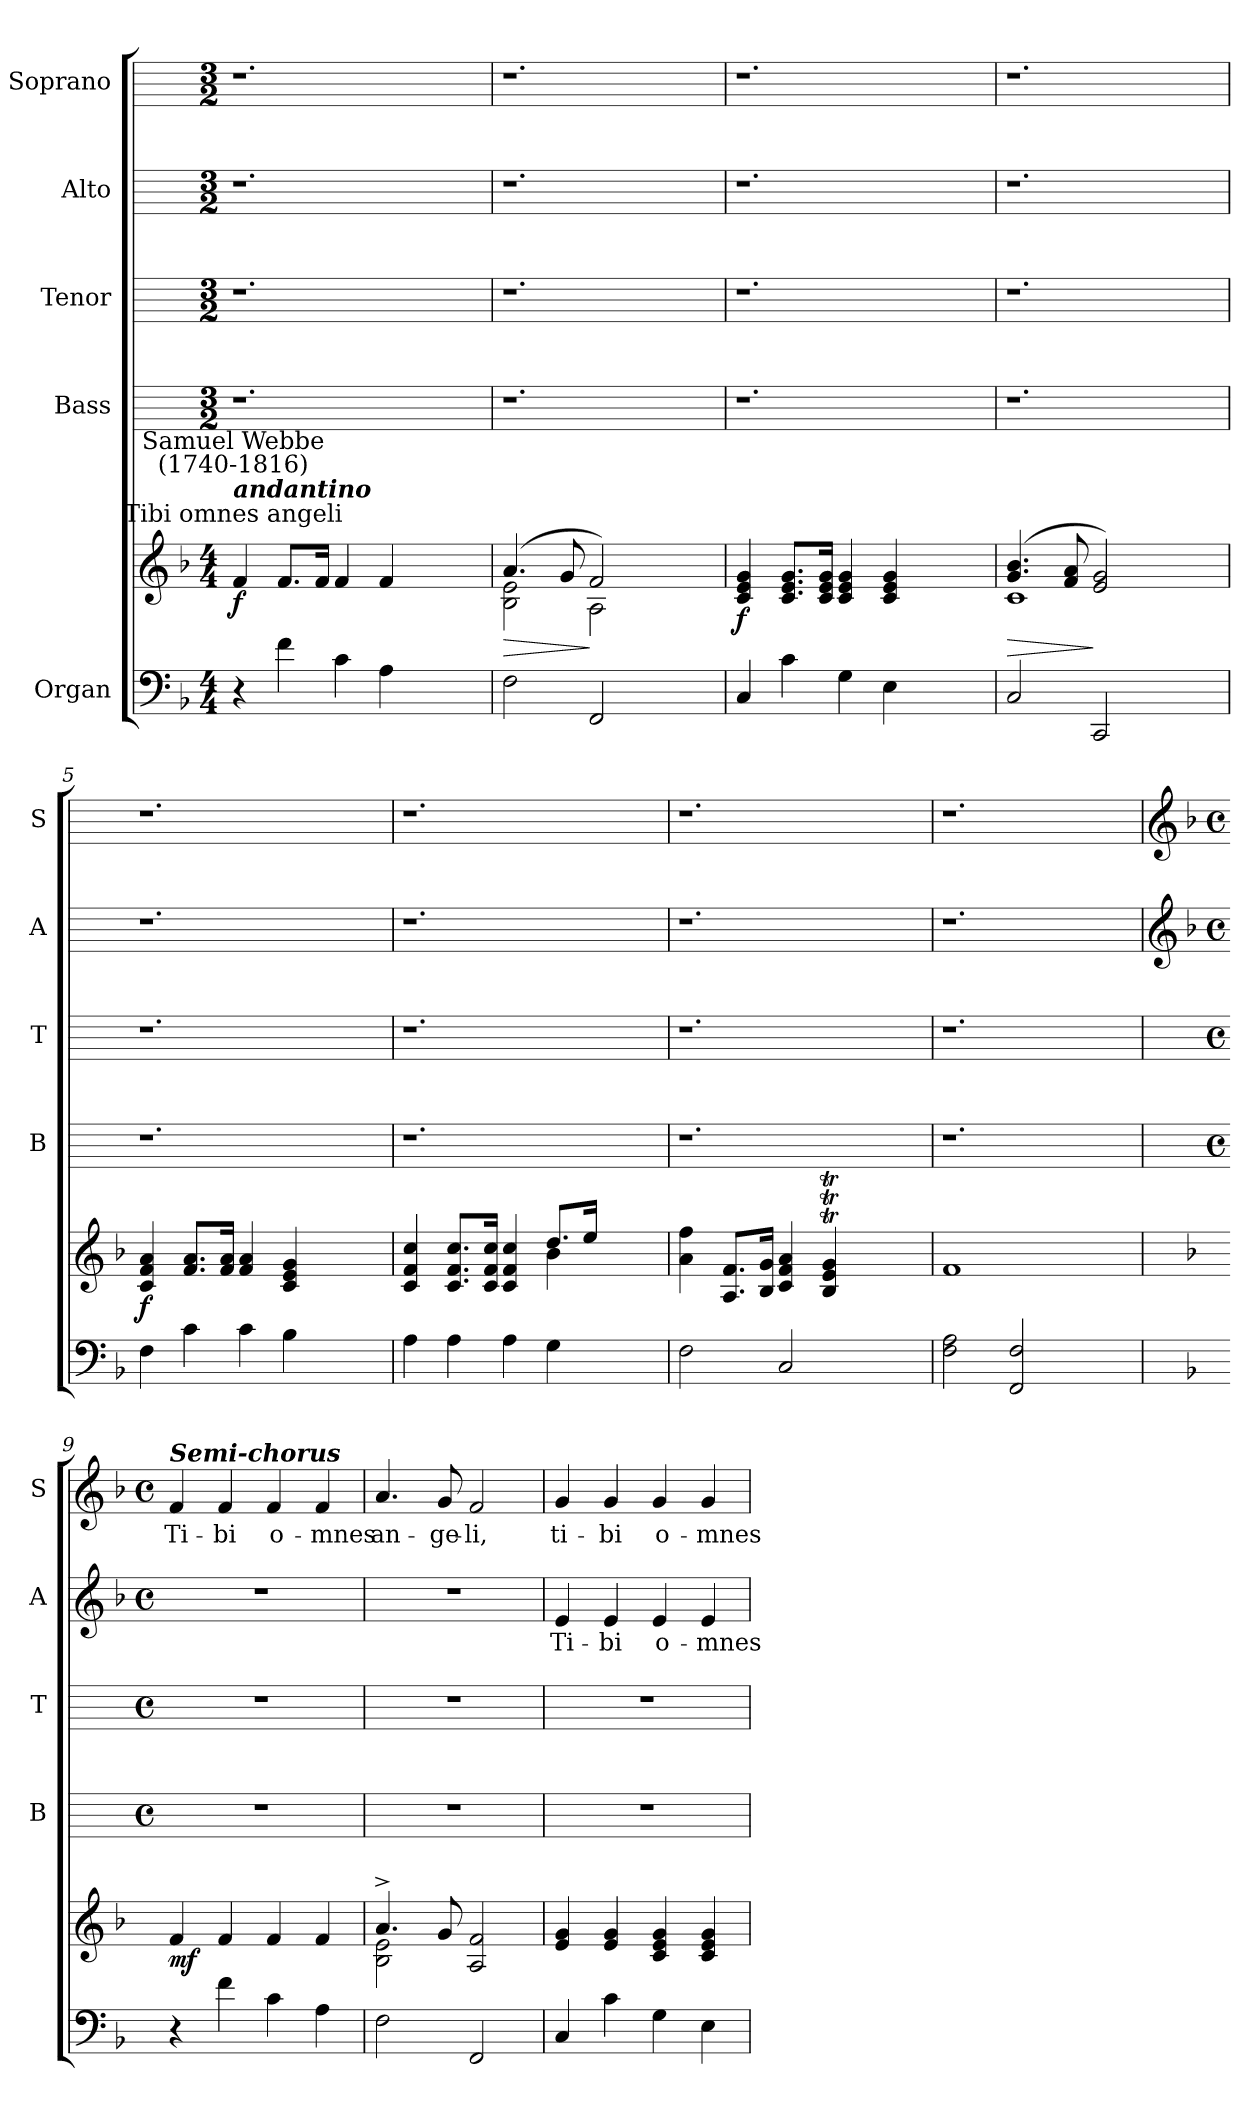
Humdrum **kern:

**kern	**kern	**dynam	**kern	**kern	**kern	**text	**kern	**text
*part5	*part5	*part5	*part4	*part3	*part2	*part2	*part1	*part1
*staff6	*staff5	*staff5/6	*staff4	*staff3	*staff2	*staff2	*staff1	*staff1
*I"Organ	*	*	*I"Bass	*I"Tenor	*I"Alto	*	*I"Soprano	*
*	*	*	*I'B	*I'T	*I'A	*	*I'S	*
*clefF4	*clefG2	*	*	*	*	*	*	*
*k[b-]	*k[b-]	*	*	*	*	*	*	*
*F:	*F:	*	*	*	*	*	*	*
*M4/4	*M4/4	*	*M3/2	*M3/2	*M3/2	*	*M3/2	*
=1	=1	=1	=1	=1	=1	=1	=1	=1
*	*^	*	*	*	*	*	*	*
!	!LO:TX:a:cj:t=Tibi omnes angeli	!	!	!	!	!	!	!	!
!	!LO:TX:a:Bi:t=andantino	!	!	!	!	!	!	!	!
!	!LO:TX:a:cj:t=Samuel Webbe\n(1740-1816)	!	!	!	!	!	!	!	!
!	!	!	!LO:DY:b	!	!	!	!	!	!
4r	4f/	1ryy	f	1.r	1.r	1.r	.	1.r	.
4f	8.f/L	.	.	.	.	.	.	.	.
.	16f/J	.	.	.	.	.	.	.	.
4c	4f/	.	.	.	.	.	.	.	.
4A	4f/	.	.	.	.	.	.	.	.
2ryy	2ryy	2ryy	.	.	.	.	.	.	.
=2	=2	=2	=2	=2	=2	=2	=2	=2	=2
!	!	!	!LO:HP:b	!	!	!	!	!	!
2F	(>4.a/	2B-\ 2e\	>	1.r	1.r	1.r	.	1.r	.
.	8g/	.	.	.	.	.	.	.	.
2FF	2f/)	2A\	]	.	.	.	.	.	.
2ryy	2ryy	2ryy	.	.	.	.	.	.	.
=3	=3	=3	=3	=3	=3	=3	=3	=3	=3
!	!	!	!LO:DY:b	!	!	!	!	!	!
4C	4c/ 4e/ 4g/	1ryy	f	1.r	1.r	1.r	.	1.r	.
4c	8.c/ 8.e/ 8.g/L	.	.	.	.	.	.	.	.
.	16c/ 16e/ 16g/J	.	.	.	.	.	.	.	.
4G	4c/ 4e/ 4g/	.	.	.	.	.	.	.	.
4E	4c/ 4e/ 4g/	.	.	.	.	.	.	.	.
2ryy	2ryy	2ryy	.	.	.	.	.	.	.
=4	=4	=4	=4	=4	=4	=4	=4	=4	=4
!	!	!	!LO:HP:b	!	!	!	!	!	!
2C	(>4.g/ 4.b-/	1c\	>	1.r	1.r	1.r	.	1.r	.
.	8f/ 8a/	.	.	.	.	.	.	.	.
2CC	2e/ 2g/)	.	]	.	.	.	.	.	.
2ryy	2ryy	2ryy	.	.	.	.	.	.	.
=5	=5	=5	=5	=5	=5	=5	=5	=5	=5
!	!	!	!LO:DY:b	!	!	!	!	!	!
4F	4c/ 4f/ 4a/	1ryy	f	1.r	1.r	1.r	.	1.r	.
4c	8.f/ 8.a/L	.	.	.	.	.	.	.	.
.	16f/ 16a/J	.	.	.	.	.	.	.	.
4c	4f/ 4a/	.	.	.	.	.	.	.	.
4B-	4c/ 4e/ 4g/	.	.	.	.	.	.	.	.
2ryy	2ryy	2ryy	.	.	.	.	.	.	.
=6	=6	=6	=6	=6	=6	=6	=6	=6	=6
4A	4c/ 4f/ 4cc/	2.ryy	.	1.r	1.r	1.r	.	1.r	.
4A	8.c/ 8.f/ 8.cc/L	.	.	.	.	.	.	.	.
.	16c/ 16f/ 16cc/J	.	.	.	.	.	.	.	.
4A	4c/ 4f/ 4cc/	.	.	.	.	.	.	.	.
4G	8.dd/L	4b-\	.	.	.	.	.	.	.
.	16ee/J	.	.	.	.	.	.	.	.
2ryy	2ryy	2ryy	.	.	.	.	.	.	.
*	*v	*v	*	*	*	*	*	*	*
=7	=7	=7	=7	=7	=7	=7	=7	=7
2F	4a\ 4ff\	.	1.r	1.r	1.r	.	1.r	.
.	8.A/ 8.f/L	.	.	.	.	.	.	.
.	16B-/ 16g/J	.	.	.	.	.	.	.
2C	4c/ 4f/ 4a/	.	.	.	.	.	.	.
.	4B-/T 4e/T 4g/T	.	.	.	.	.	.	.
2ryy	2ryy	.	.	.	.	.	.	.
=8	=8	=8	=8	=8	=8	=8	=8	=8
2F 2A	1f/	.	1.r	1.r	1.r	.	1.r	.
2FF 2F	.	.	.	.	.	.	.	.
2ryy	2ryy	.	.	.	.	.	.	.
!!LO:LB:g=z
=9	=9	=9	=9	=9	=9	=9	=9	=9
*	*	*	*	*	*clefG2	*	*clefG2	*
*	*	*	*	*	*k[b-]	*	*k[b-]	*
*	*	*	*	*	*F:	*	*F:	*
*	*	*	*M4/4	*M4/4	*M4/4	*	*M4/4	*
*	*	*	*met(c)	*met(c)	*met(c)	*	*met(c)	*
*	*^	*	*	*	*	*	*	*
!	!	!	!	!	!	!	!	!LO:TX:a:Bi:t=Semi-chorus	!
!	!	!	!LO:DY:b	!	!	!	!	!	!LO:LY:b
4r	4f/	1ryy	mf	1r	1r	1r	.	4f	Ti-
!	!	!	!	!	!	!	!	!	!LO:LY:b
4f	4f/	.	.	.	.	.	.	4f	-bi
!	!	!	!	!	!	!	!	!	!LO:LY:b
4c	4f/	.	.	.	.	.	.	4f	o-
!	!	!	!	!	!	!	!	!	!LO:LY:b
4A	4f/	.	.	.	.	.	.	4f	-mnes
=10	=10	=10	=10	=10	=10	=10	=10	=10	=10
!	!	!	!	!	!	!	!	!	!LO:LY:b
2F	4.a^/	2B-\ 2e\	.	1r	1r	1r	.	4.a	an-
!	!	!	!	!	!	!	!	!	!LO:LY:b
.	8g/	.	.	.	.	.	.	8g	-ge-
!	!	!	!	!	!	!	!	!	!LO:LY:b
2FF	2A/ 2f/	2ryy	.	.	.	.	.	2f	-li,
=11	=11	=11	=11	=11	=11	=11	=11	=11	=11
!	!	!	!	!	!	!	!LO:LY:b	!	!LO:LY:b
4C	4e/ 4g/	1ryy	.	1r	1r	4e	Ti-	4g	ti-
!	!	!	!	!	!	!	!LO:LY:b	!	!LO:LY:b
4c	4e/ 4g/	.	.	.	.	4e	-bi	4g	-bi
!	!	!	!	!	!	!	!LO:LY:b	!	!LO:LY:b
4G	4c/ 4e/ 4g/	.	.	.	.	4e	o-	4g	o-
!	!	!	!	!	!	!	!LO:LY:b	!	!LO:LY:b
4E	4c/ 4e/ 4g/	.	.	.	.	4e	-mnes	4g	-mnes
*	*v	*v	*	*	*	*	*	*	*
=	=	=	=	=	=	=	=	=
*-	*-	*-	*-	*-	*-	*-	*-	*-
